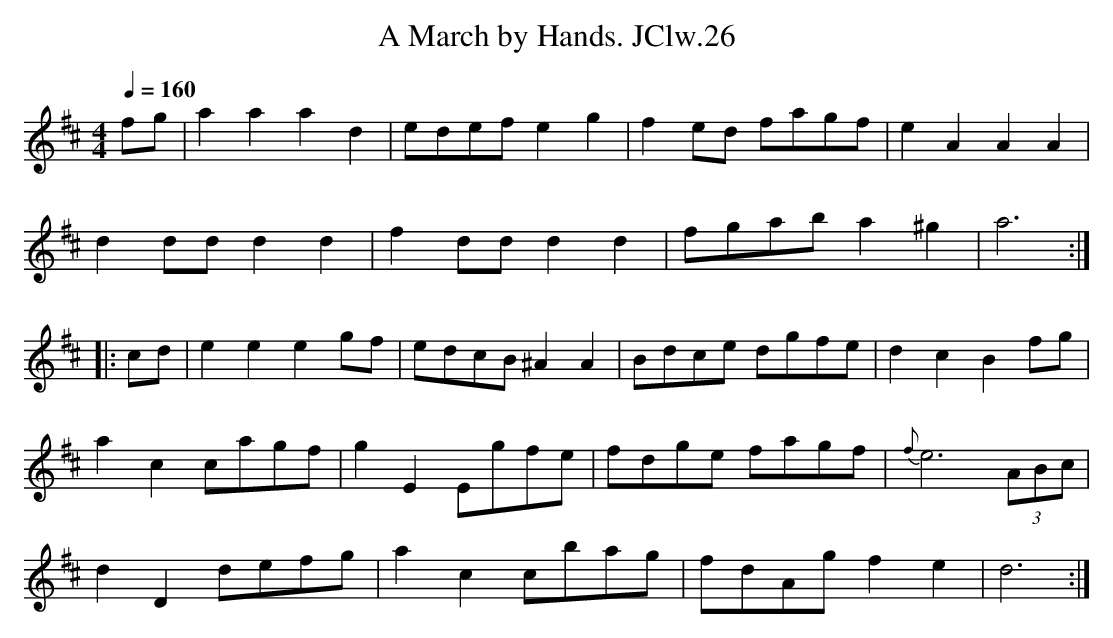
X:1
T:March by Hands. JClw.26, A
M:4/4
L:1/8
Q:1/4=160
K:D
fg|a2a2a2d2|edef e2g2|f2 ed fagf|e2A2A2A2|
d2ddd2d2|f2ddd2d2|fgaba2^g2|a6:|
|:cd|e2e2e2gf|edcB^A2A2|Bdce dgfe|d2c2B2fg|
a2c2 cagf|g2E2 Egfe|fdge fagf|{f}e6(3ABc|
d2D2defg|a2c2 cbag|fdAg f2e2|d6:|
